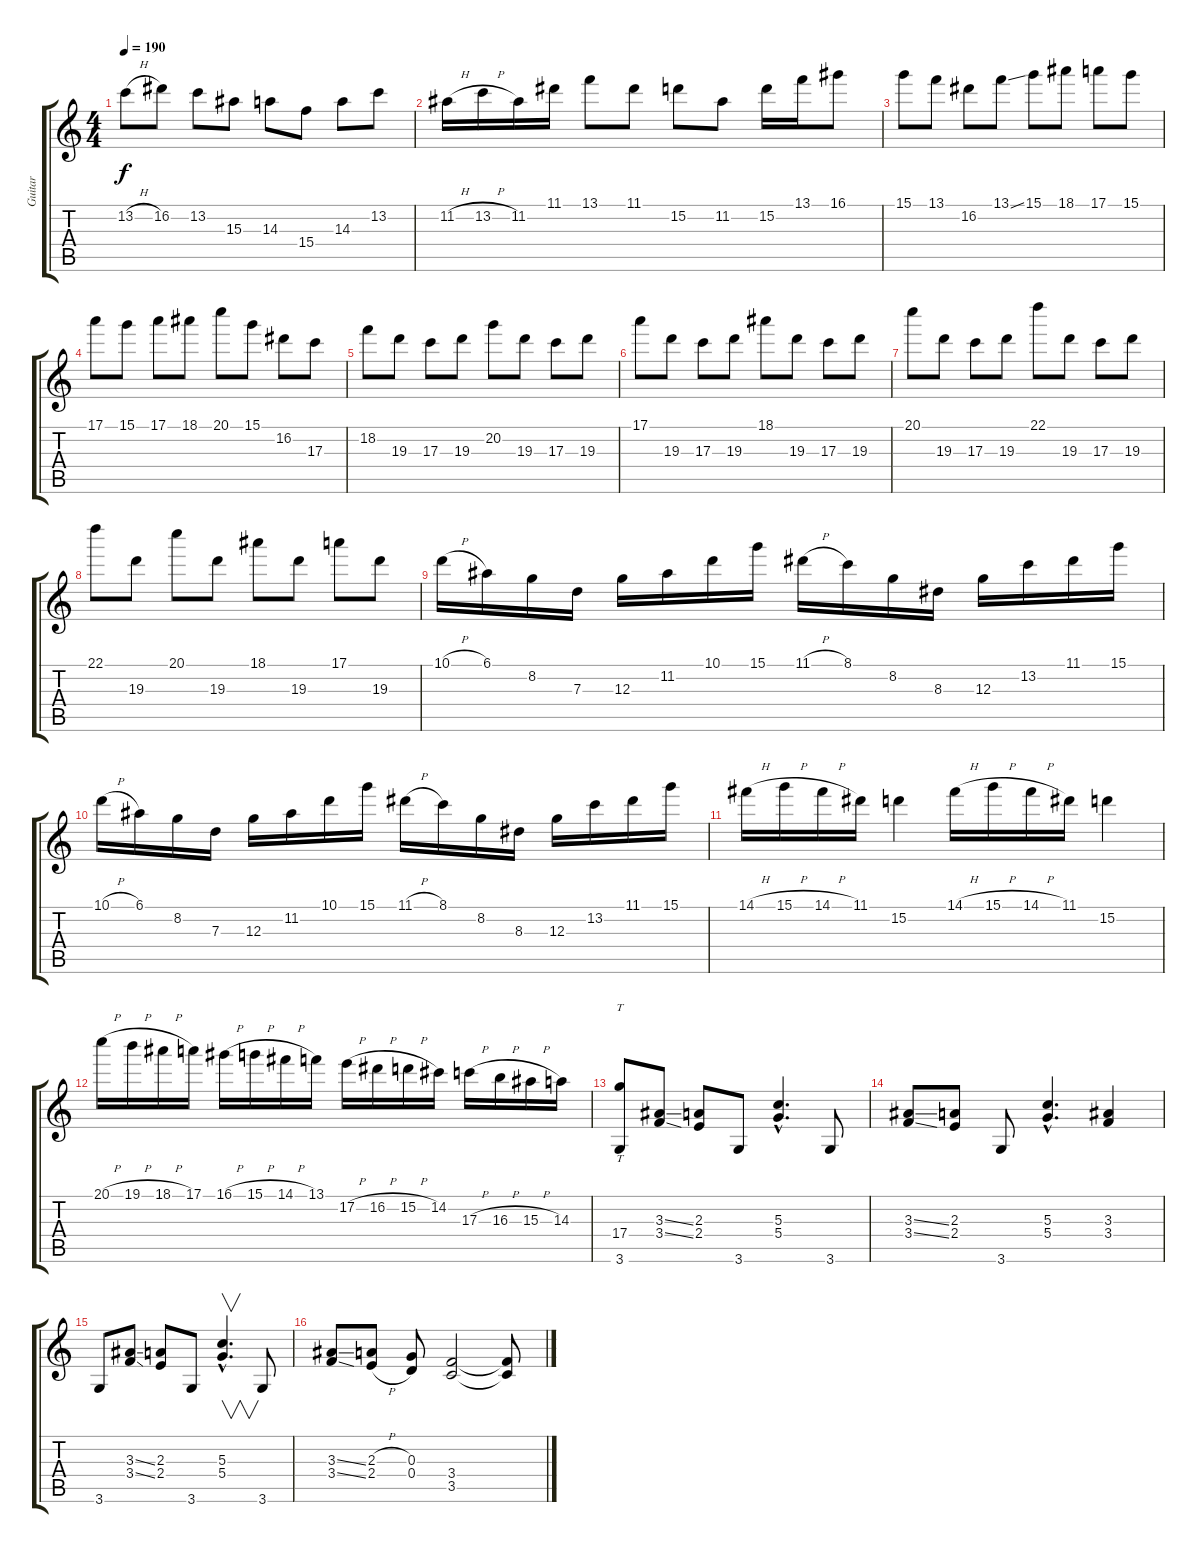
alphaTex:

\track ("Guitar" "Guitar") {instrument overdrivenguitar}
\staff {score tabs}
\tuning (E4 B3 G3 D3 A2 E2) {hide}
\ts (4 4)
\tempo 190
\clef g2
\ks c
13.2{h}.8{dy f} 16.2.8 13.2.8 15.3.8 14.3.8 15.4.8 14.3.8 13.2.8 |
11.2{h}.16 13.2{h}.16 11.2.16 11.1.16 13.1.8 11.1.8 15.2.8 11.2.8 15.2.16 13.1.16 16.1.8 |
15.1.8 13.1.8 16.2.8 13.1{ss}.8 15.1.8 18.1.8 17.1.8 15.1.8 |
17.1.8 15.1.8 17.1.8 18.1.8 20.1.8 15.1.8 16.2.8 17.3.8 |
18.2.8 19.3.8 17.3.8 19.3.8 20.2.8 19.3.8 17.3.8 19.3.8 |
17.1.8 19.3.8 17.3.8 19.3.8 18.1.8 19.3.8 17.3.8 19.3.8 |
20.1.8 19.3.8 17.3.8 19.3.8 22.1.8 19.3.8 17.3.8 19.3.8 |
22.1.8 19.3.8 20.1.8 19.3.8 18.1.8 19.3.8 17.1.8 19.3.8 |
10.1{h}.16 6.1.16 8.2.16 7.3.16 12.3.16 11.2.16 10.1.16 15.1.16 11.1{h}.16 8.1.16 8.2.16 8.3.16 12.3.16 13.2.16 11.1.16 15.1.16 |
10.1{h}.16 6.1.16 8.2.16 7.3.16 12.3.16 11.2.16 10.1.16 15.1.16 11.1{h}.16 8.1.16 8.2.16 8.3.16 12.3.16 13.2.16 11.1.16 15.1.16 |
14.1{h}.16 15.1{h}.16 14.1{h}.16 11.1.16 15.2.4 14.1{h}.16 15.1{h}.16 14.1{h}.16 11.1.16 15.2.4 |
20.1{h}.16 19.1{h}.16 18.1{h}.16 17.1.16 16.1{h}.16 15.1{h}.16 14.1{h}.16 13.1.16 17.2{h}.16 16.2{h}.16 15.2{h}.16 14.2.16 17.3{h}.16 16.3{h}.16 15.3{h}.16 14.3.16 |
(17.4 3.6).8{tt} (3.3{ss} 3.4{ss}).8 (2.3 2.4).8 3.6.8 (5.3{hac} 5.4{hac}).4{d} 3.6.8 |
(3.3{ss} 3.4{ss}).8 (2.3 2.4).8 3.6.8 (5.3{hac} 5.4{hac}).4{d} (3.3 3.4).4 |
3.6.8 (3.3{ss} 3.4{ss}).8 (2.3 2.4).8 3.6.8 (5.3{hac} 5.4{hac}).4{v d} 3.6.8 |
(3.3{ss} 3.4{ss}).8 (2.3{h} 2.4{h}).8 (0.3 0.4).8 (3.4 3.5).2 (3.4{t} 3.5{t}).8
